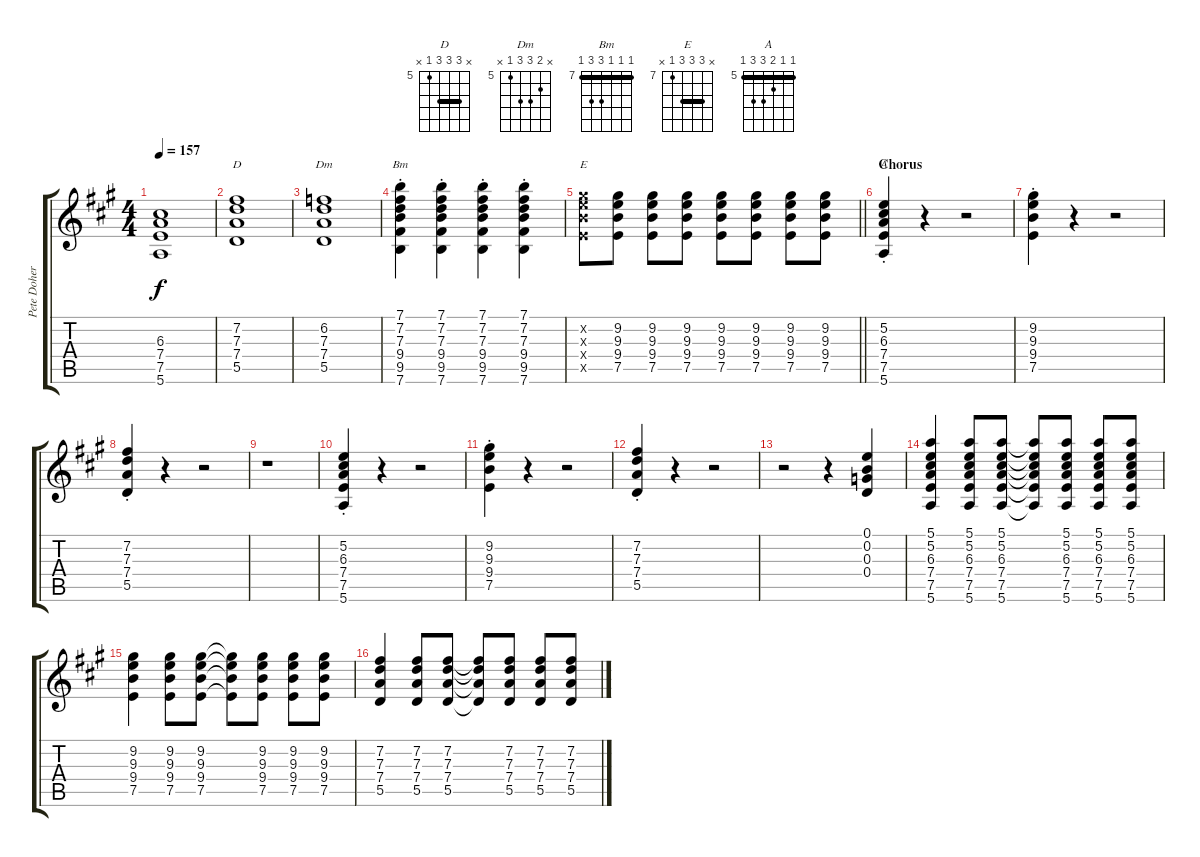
\track ("Pete Doherty" "Pete Doher") {instrument distortionguitar}
\staff {score tabs}
\tuning (E4 B3 G3 D3 A2 E2) {hide}
\chord ("D" x 7 7 7 5 x) {firstfret 5 barre 7}
\chord ("Dm" x 6 7 7 5 x) {firstfret 5}
\chord ("Bm" 7 7 7 9 9 7) {firstfret 7 barre 7}
\chord ("E" x 9 9 9 7 x) {firstfret 7 barre 9}
\chord ("A" 5 5 6 7 7 5) {firstfret 5 barre 5}
\ts (4 4)
\tempo 157
\clef g2
\ks a
(6.3{t} 7.4{t} 7.5{t} 5.6{t}).1{dy f} |
(7.2 7.3 7.4 5.5).1{ch "D"} |
(6.2 7.3 7.4 5.5).1{ch "Dm"} |
(7.1{st} 7.2{st} 7.3{st} 9.4{st} 9.5{st} 7.6{st}).4{ch "Bm"} (7.1{st} 7.2{st} 7.3{st} 9.4{st} 9.5{st} 7.6{st}).4 (7.1{st} 7.2{st} 7.3{st} 9.4{st} 9.5{st} 7.6{st}).4 (7.1{st} 7.2{st} 7.3{st} 9.4{st} 9.5{st} 7.6{st}).4 |
\barLineRight lightlight
(9.2{x} 9.3{x} 9.4{x} 7.5{x}).8{ch "E"} (9.2 9.3 9.4 7.5).8 (9.2 9.3 9.4 7.5).8 (9.2 9.3 9.4 7.5).8 (9.2 9.3 9.4 7.5).8 (9.2 9.3 9.4 7.5).8 (9.2 9.3 9.4 7.5).8 (9.2 9.3 9.4 7.5).8 |
\section ("" "Chorus")
(5.2{st} 6.3{st} 7.4{st} 7.5{st} 5.6{st}).4{ch "A"} r.4 r.2 |
(9.2{st} 9.3{st} 9.4{st} 7.5{st}).4 r.4 r.2 |
(7.2{st} 7.3{st} 7.4{st} 5.5{st}).4 r.4 r.2 |
r.1 |
(5.2{st} 6.3{st} 7.4{st} 7.5{st} 5.6{st}).4 r.4 r.2 |
(9.2{st} 9.3{st} 9.4{st} 7.5{st}).4 r.4 r.2 |
(7.2{st} 7.3{st} 7.4{st} 5.5{st}).4 r.4 r.2 |
r.2 r.4 (0.1 0.2 0.3 0.4).4 |
(5.1 5.2 6.3 7.4 7.5 5.6).4 (5.1 5.2 6.3 7.4 7.5 5.6).8 (5.1 5.2 6.3 7.4 7.5 5.6).8 (5.1{t} 5.2{t} 6.3{t} 7.4{t} 7.5{t} 5.6{t}).8 (5.1 5.2 6.3 7.4 7.5 5.6).8 (5.1 5.2 6.3 7.4 7.5 5.6).8 (5.1 5.2 6.3 7.4 7.5 5.6).8 |
(9.2 9.3 9.4 7.5).4 (9.2 9.3 9.4 7.5).8 (9.2 9.3 9.4 7.5).8 (9.2{t} 9.3{t} 9.4{t} 7.5{t}).8 (9.2 9.3 9.4 7.5).8 (9.2 9.3 9.4 7.5).8 (9.2 9.3 9.4 7.5).8 |
(7.2 7.3 7.4 5.5).4 (7.2 7.3 7.4 5.5).8 (7.2 7.3 7.4 5.5).8 (7.2{t} 7.3{t} 7.4{t} 5.5{t}).8 (7.2 7.3 7.4 5.5).8 (7.2 7.3 7.4 5.5).8 (7.2 7.3 7.4 5.5).8
